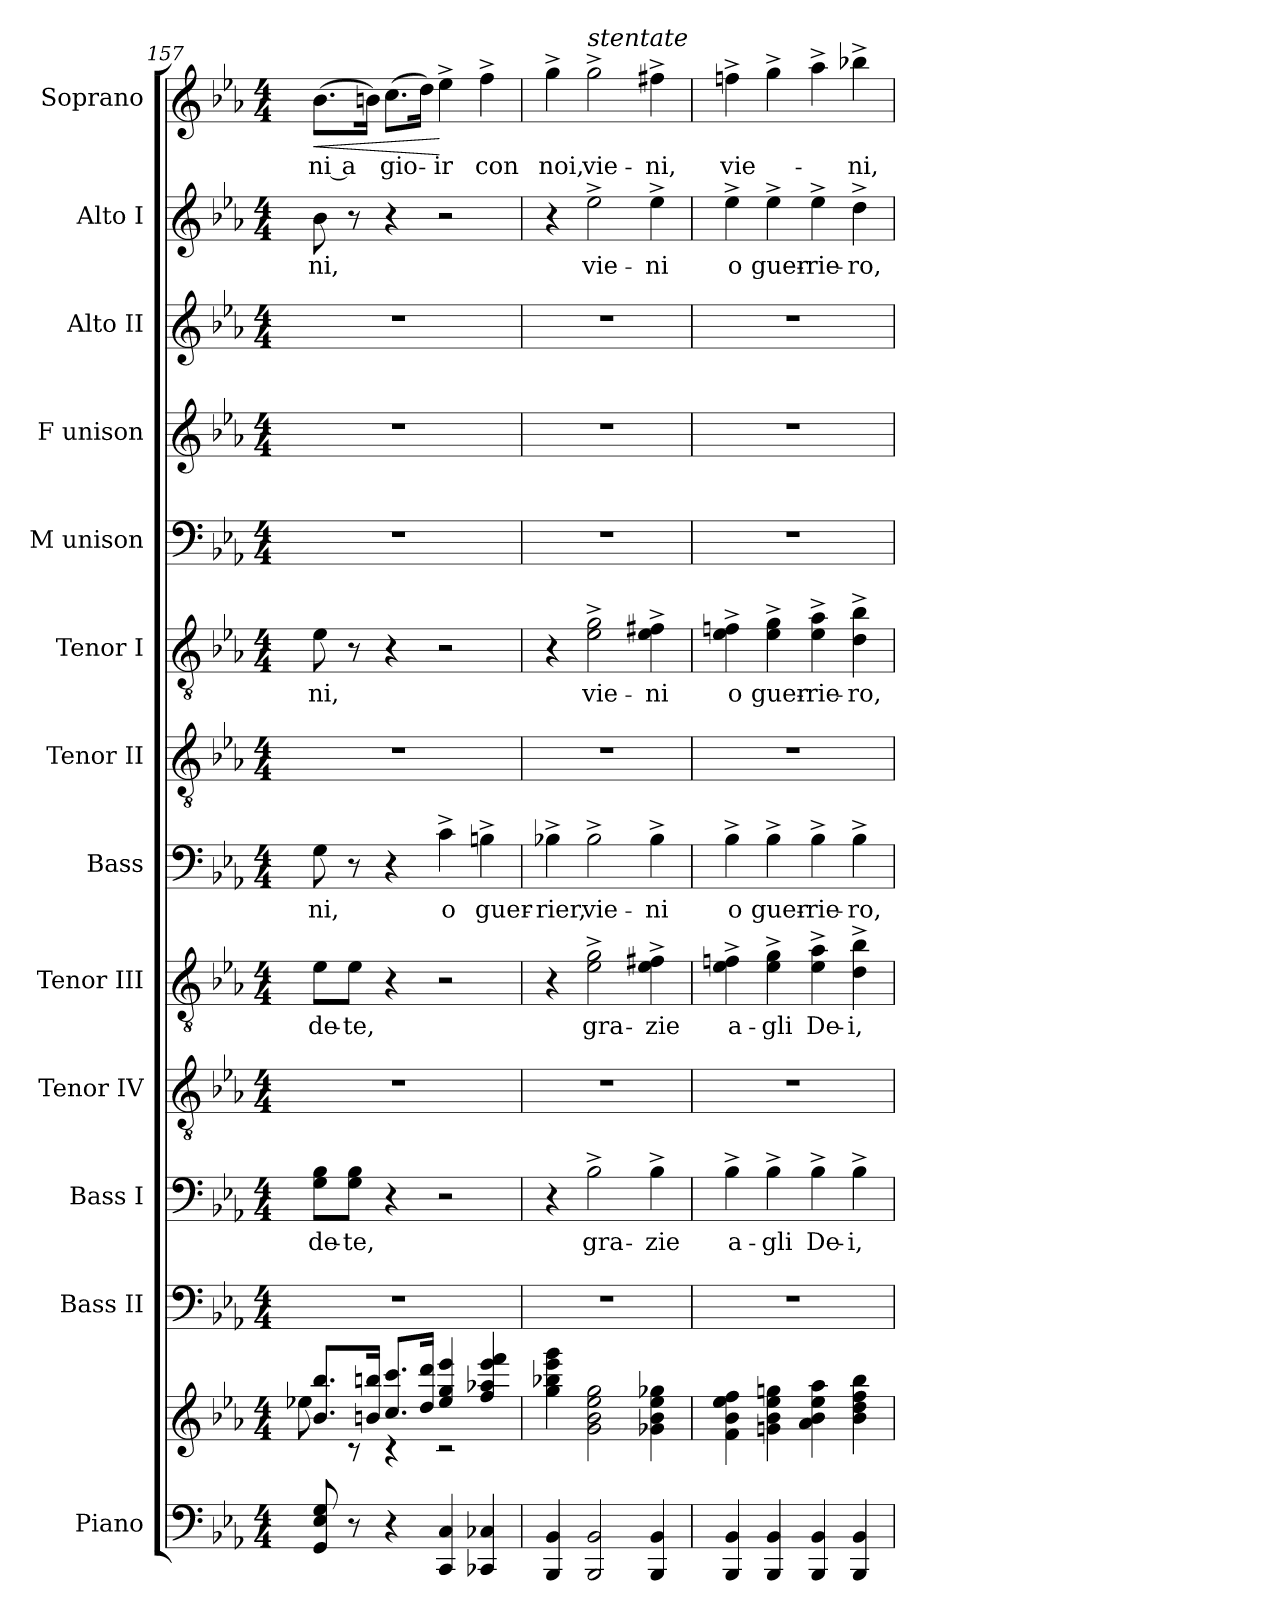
**kern	**kern	**kern	**kern	**text	**kern	**kern	**text	**kern	**text	**kern	**kern	**text	**kern	**kern	**kern	**kern	**text	**kern	**text	**dynam
*part13	*part13	*part12	*part11	*part11	*part10	*part9	*part9	*part8	*part8	*part7	*part6	*part6	*part5	*part4	*part3	*part2	*part2	*part1	*part1	*part1
*staff14	*staff13	*staff12	*staff11	*staff11	*staff10	*staff9	*staff9	*staff8	*staff8	*staff7	*staff6	*staff6	*staff5	*staff4	*staff3	*staff2	*staff2	*staff1	*staff1	*staff1
*I"Piano	*	*I"Bass II	*I"Bass I	*	*I"Tenor IV	*I"Tenor III	*	*I"Bass	*	*I"Tenor II	*I"Tenor I	*	*I"M unison	*I"F unison	*I"Alto II	*I"Alto I	*	*I"Soprano	*	*
*	*	*I'B.II	*I'B.I	*	*I'T.IV	*I'T.III	*	*I'B.	*	*I'T.II	*I'T.I	*	*I'M.u.	*I'F.u.	*I'A.II	*I'A.I	*	*I'S.	*	*
!!LO:PB:g=z
*clefF4	*clefG2	*clefF4	*clefF4	*	*clefGv2	*clefGv2	*	*clefF4	*	*clefGv2	*clefGv2	*	*clefF4	*clefG2	*clefG2	*clefG2	*	*clefG2	*	*
*k[b-e-a-]	*k[b-e-a-]	*k[b-e-a-]	*k[b-e-a-]	*	*k[b-e-a-]	*k[b-e-a-]	*	*k[b-e-a-]	*	*k[b-e-a-]	*k[b-e-a-]	*	*k[b-e-a-]	*k[b-e-a-]	*k[b-e-a-]	*k[b-e-a-]	*	*k[b-e-a-]	*	*
*M4/4	*M4/4	*M4/4	*M4/4	*	*M4/4	*M4/4	*	*M4/4	*	*M4/4	*M4/4	*	*M4/4	*M4/4	*M4/4	*M4/4	*	*M4/4	*	*
=157	=157	=157	=157	=157	=157	=157	=157	=157	=157	=157	=157	=157	=157	=157	=157	=157	=157	=157	=157	=157
*	*^	*	*	*	*	*	*	*	*	*	*	*	*	*	*	*	*	*	*	*
!	!	!	!	!	!LO:LY:b	!	!	!LO:LY:b	!	!LO:LY:b	!	!	!LO:LY:b	!	!	!	!	!LO:LY:b	!	!LO:LY:b	!LO:HP:b
8GG/ 8E-/ 8G/	8.b-/ 8.bb-/L	8ee-X\	1r	8G\ 8B-\L	-de-	1r	8e-\L	-de-	8G\	-ni,	1r	8e-\	-ni,	1r	1r	1r	8b-\	-ni,	(>8.b-\L	ni a	<
!	!	!	!	!	!LO:LY:b	!	!	!LO:LY:b	!	!	!	!	!	!	!	!	!	!	!	!	!
8r	.	8rc	.	8G\ 8B-\J	-te,	.	8e-\J	-te,	8r	.	.	8r	.	.	.	.	8r	.	.	.	.
.	16bn/ 16bbn/Jk	.	.	.	.	.	.	.	.	.	.	.	.	.	.	.	.	.	16bn\Jk)	.	.
!	!	!	!	!	!	!	!	!	!	!	!	!	!	!	!	!	!	!	!	!LO:LY:b	!
4r	8.cc/ 8.ccc/L	4rc	.	4r	.	.	4r	.	4r	.	.	4r	.	.	.	.	4r	.	(>8.cc\L	gio-	.
.	16dd/ 16ddd/Jk	.	.	.	.	.	.	.	.	.	.	.	.	.	.	.	.	.	16dd\Jk)	.	.
!	!	!	!	!	!	!	!	!	!	!LO:LY:b	!	!	!	!	!	!	!	!	!	!LO:LY:b	!
4CC/ 4C/	4ee-/ 4gg/ 4eee-/	2rc	.	2r	.	.	2r	.	4c^\	o	.	2r	.	.	.	.	2r	.	4ee-^\	-ir	[
!	!	!	!	!	!	!	!	!	!	!LO:LY:b	!	!	!	!	!	!	!	!	!	!LO:LY:b	!
4CC-X/ 4C-X/	4ff/ 4aa-X/ 4eee-/ 4fff/	.	.	.	.	.	.	.	4Bn^\	guer-	.	.	.	.	.	.	.	.	4ff^\	con	.
*	*v	*v	*	*	*	*	*	*	*	*	*	*	*	*	*	*	*	*	*	*	*
=158	=158	=158	=158	=158	=158	=158	=158	=158	=158	=158	=158	=158	=158	=158	=158	=158	=158	=158	=158	=158
!	!	!	!	!	!	!	!	!	!LO:LY:b	!	!	!	!	!	!	!	!	!	!LO:LY:b	!
4BBB-/ 4BB-/	4gg\ 4bb-X\ 4eee-\ 4ggg\	1r	4r	.	1r	4r	.	4B-X^\	-rier,	1r	4r	.	1r	1r	1r	4r	.	4gg^\	noi,	.
!	!	!	!	!	!	!	!	!	!	!	!	!	!	!	!	!	!	!LO:TX:a:i:t=stentate	!	!
!	!	!	!	!LO:LY:b	!	!	!LO:LY:b	!	!LO:LY:b	!	!	!LO:LY:b	!	!	!	!	!LO:LY:b	!	!LO:LY:b	!
2BBB-/ 2BB-/	2g\ 2b-\ 2ee-\ 2gg\	.	2B-^\	gra-	.	2e-\^ 2g\^	gra-	2B-^\	vie-	.	2e-\^ 2g\^	vie-	.	.	.	2ee-^\	vie-	2gg^\	vie-	.
!	!	!	!	!LO:LY:b	!	!	!LO:LY:b	!	!LO:LY:b	!	!	!LO:LY:b	!	!	!	!	!LO:LY:b	!	!LO:LY:b	!
4BBB-/ 4BB-/	4g-X\ 4b-\ 4ee-\ 4gg-X\	.	4B-^\	-zie	.	4e-\^ 4f#X\^	-zie	4B-^\	-ni	.	4e-\^ 4f#X\^	-ni	.	.	.	4ee-^\	-ni	4ff#X^\	-ni,	.
=159	=159	=159	=159	=159	=159	=159	=159	=159	=159	=159	=159	=159	=159	=159	=159	=159	=159	=159	=159	=159
!	!	!	!	!LO:LY:b	!	!	!LO:LY:b	!	!LO:LY:b	!	!	!LO:LY:b	!	!	!	!	!LO:LY:b	!	!LO:LY:b	!
4BBB-/ 4BB-/	4f\ 4b-\ 4ee-\ 4ff\	1r	4B-^\	a-	1r	4e-\^ 4fn\^	a-	4B-^\	o	1r	4e-\^ 4fn\^	o	1r	1r	1r	4ee-^\	o	4ffn^\	vie-	.
!	!	!	!	!LO:LY:b	!	!	!LO:LY:b	!	!LO:LY:b	!	!	!LO:LY:b	!	!	!	!	!LO:LY:b	!	!	!
4BBB-/ 4BB-/	4gn\ 4b-\ 4ee-\ 4ggn\	.	4B-^\	-gli	.	4e-\^ 4g\^	-gli	4B-^\	guer-	.	4e-\^ 4g\^	guer-	.	.	.	4ee-^\	guer-	4gg^\	.	.
!	!	!	!	!LO:LY:b	!	!	!LO:LY:b	!	!LO:LY:b	!	!	!LO:LY:b	!	!	!	!	!LO:LY:b	!	!	!
4BBB-/ 4BB-/	4a-\ 4b-\ 4ee-\ 4aa-\	.	4B-^\	De-	.	4e-\^ 4a-\^	De-	4B-^\	-rie-	.	4e-\^ 4a-\^	-rie-	.	.	.	4ee-^\	-rie-	4aa-^\	.	.
!	!	!	!	!LO:LY:b	!	!	!LO:LY:b	!	!LO:LY:b	!	!	!LO:LY:b	!	!	!	!	!LO:LY:b	!	!LO:LY:b	!
4BBB-/ 4BB-/	4b-\ 4dd\ 4ff\ 4bb-\	.	4B-^\	-i,	.	4d\^ 4b-\^	-i,	4B-^\	-ro,	.	4d\^ 4b-\^	-ro,	.	.	.	4dd^\	-ro,	4bb-X^\	-ni,	.
=	=	=	=	=	=	=	=	=	=	=	=	=	=	=	=	=	=	=	=	=
*-	*-	*-	*-	*-	*-	*-	*-	*-	*-	*-	*-	*-	*-	*-	*-	*-	*-	*-	*-	*-
